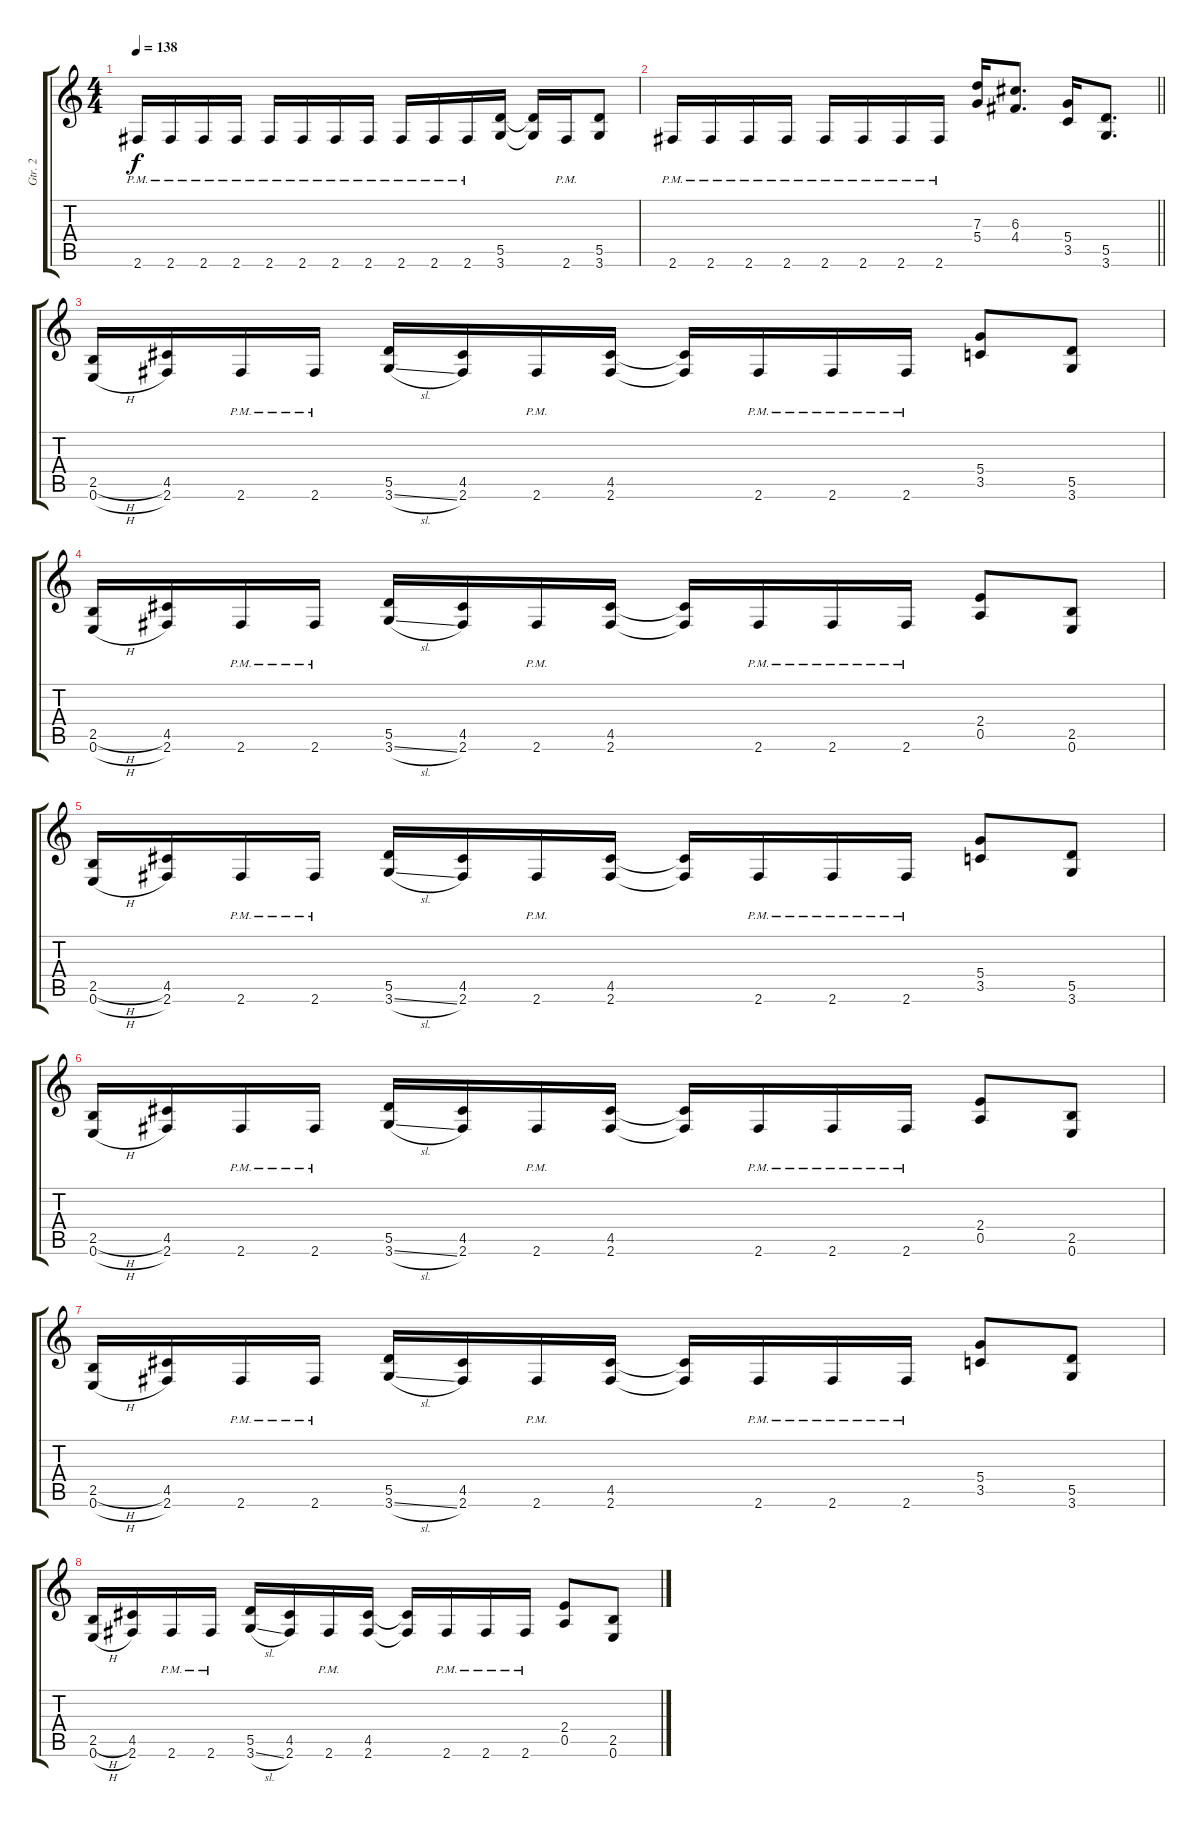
\track ("Gtr. 2" "Gtr. 2") {instrument distortionguitar}
\staff {score tabs}
\tuning (E4 B3 G3 D3 A2 E2) {hide}
\ts (4 4)
\tempo 138
\clef g2
\ks c
2.6{pm}.16{dy f} 2.6{pm}.16 2.6{pm}.16 2.6{pm}.16 2.6{pm}.16 2.6{pm}.16 2.6{pm}.16 2.6{pm}.16 2.6{pm}.16 2.6{pm}.16 2.6{pm}.16 (5.5 3.6).16 (5.5{t} 3.6{t}).16 2.6{pm}.16 (5.5 3.6).8 |
\barLineRight lightlight
2.6{pm}.16 2.6{pm}.16 2.6{pm}.16 2.6{pm}.16 2.6{pm}.16 2.6{pm}.16 2.6{pm}.16 2.6{pm}.16 (7.3 5.4).16 (6.3 4.4).8{d} (5.4 3.5).16 (5.5 3.6).8{d} |
(2.5{h} 0.6{h}).16 (4.5 2.6).16 2.6{pm}.16 2.6{pm}.16 (5.5 3.6{sl}).16 (4.5 2.6).16 2.6{pm}.16 (4.5 2.6).16 (4.5{t} 2.6{t}).16 2.6{pm}.16 2.6{pm}.16 2.6{pm}.16 (5.4 3.5).8 (5.5 3.6).8 |
(2.5{h} 0.6{h}).16 (4.5 2.6).16 2.6{pm}.16 2.6{pm}.16 (5.5 3.6{sl}).16 (4.5 2.6).16 2.6{pm}.16 (4.5 2.6).16 (4.5{t} 2.6{t}).16 2.6{pm}.16 2.6{pm}.16 2.6{pm}.16 (2.4 0.5).8 (2.5 0.6).8 |
(2.5{h} 0.6{h}).16 (4.5 2.6).16 2.6{pm}.16 2.6{pm}.16 (5.5 3.6{sl}).16 (4.5 2.6).16 2.6{pm}.16 (4.5 2.6).16 (4.5{t} 2.6{t}).16 2.6{pm}.16 2.6{pm}.16 2.6{pm}.16 (5.4 3.5).8 (5.5 3.6).8 |
(2.5{h} 0.6{h}).16 (4.5 2.6).16 2.6{pm}.16 2.6{pm}.16 (5.5 3.6{sl}).16 (4.5 2.6).16 2.6{pm}.16 (4.5 2.6).16 (4.5{t} 2.6{t}).16 2.6{pm}.16 2.6{pm}.16 2.6{pm}.16 (2.4 0.5).8 (2.5 0.6).8 |
(2.5{h} 0.6{h}).16 (4.5 2.6).16 2.6{pm}.16 2.6{pm}.16 (5.5 3.6{sl}).16 (4.5 2.6).16 2.6{pm}.16 (4.5 2.6).16 (4.5{t} 2.6{t}).16 2.6{pm}.16 2.6{pm}.16 2.6{pm}.16 (5.4 3.5).8 (5.5 3.6).8 |
(2.5{h} 0.6{h}).16 (4.5 2.6).16 2.6{pm}.16 2.6{pm}.16 (5.5 3.6{sl}).16 (4.5 2.6).16 2.6{pm}.16 (4.5 2.6).16 (4.5{t} 2.6{t}).16 2.6{pm}.16 2.6{pm}.16 2.6{pm}.16 (2.4 0.5).8 (2.5 0.6).8
